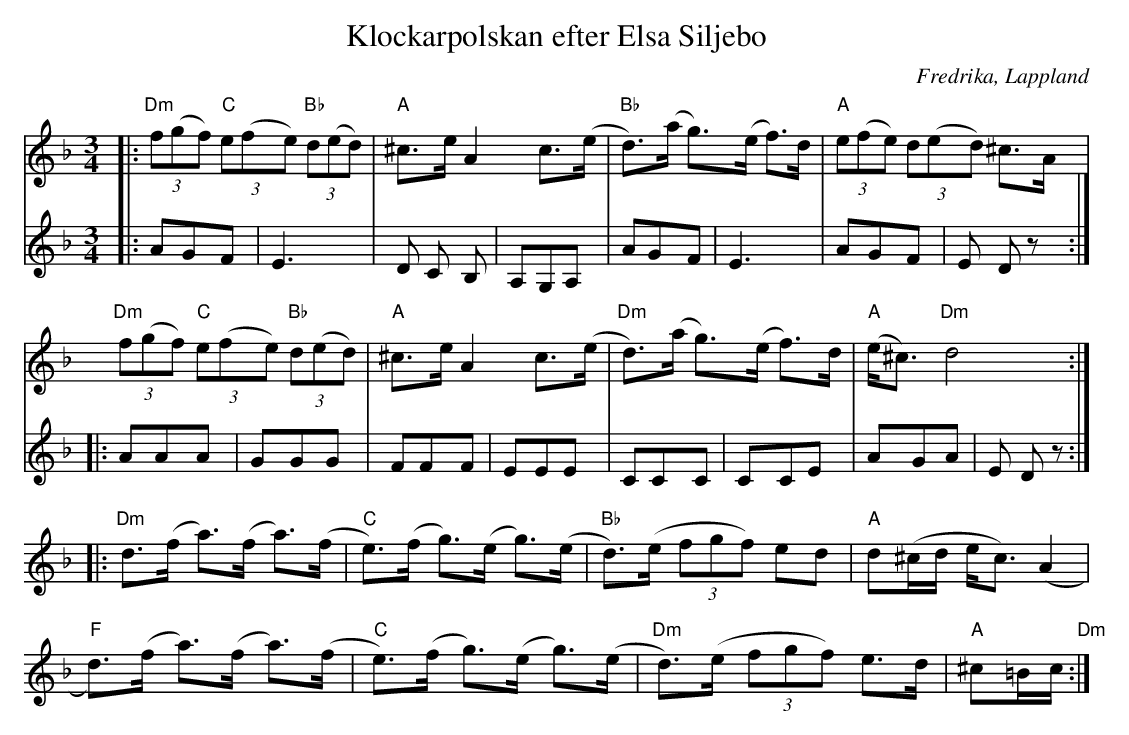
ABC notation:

X:1
T:Klockarpolskan efter Elsa Siljebo
O:Fredrika, Lappland
M:3/4
L:1/8
K:Dm
V:1
|: "Dm"(3f(gf) "C"(3e(fe) "Bb"(3d(ed) | "A"^c>e A2 c>(e | "Bb"d)>(a g)>(e f)>d | "A"(3e(fe) (3d(ed) ^c>A |
"Dm"(3f(gf) "C"(3e(fe) "Bb"(3d(ed) | "A"^c>e A2 c>(e | "Dm"d)>(a g)>(e f)>d | "A"(e<^c) "Dm"d4 :|
|:"Dm"d>(f a)>(f a)>(f | "C" e)>(f g)>(e g)>(e | "Bb" d)>(e (3fgf) ed | "A"d(^c/d/ e<c) (A2 |
"F" d)(>f a)>(f a)>(f | "C" e)>(f g)>(e g)>(e | "Dm"d)>(e (3fgf) e>d | "A"^c=B/c/  "Dm" :|
V:2
|: AGF | E3 | D C B, | A,G,A, | AGF | E3 | AGF | E D z :|
|: AAA | GGG | FFF | EEE | CCC | CCE | AGA | E D z :|
